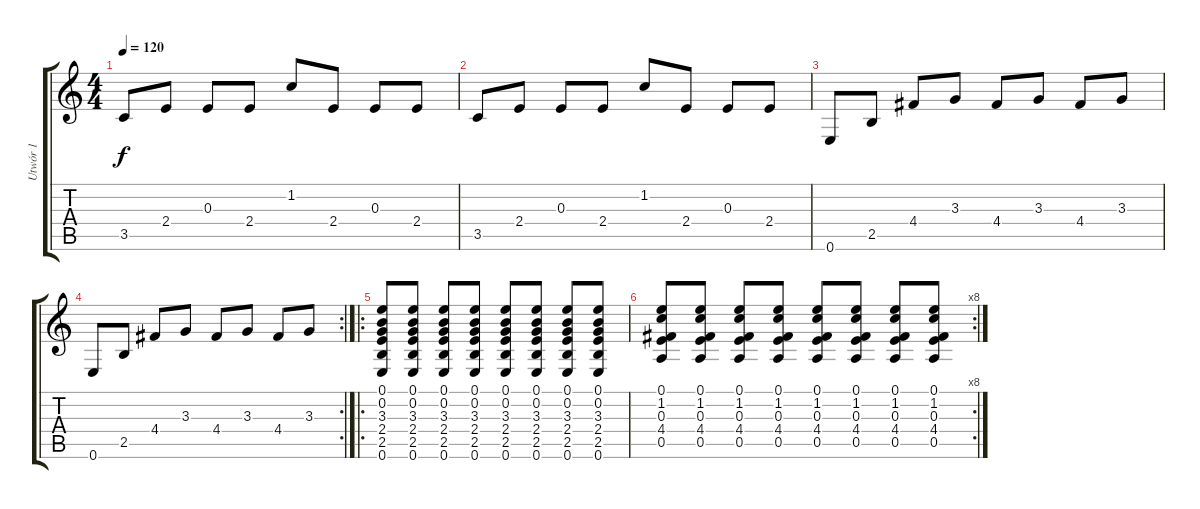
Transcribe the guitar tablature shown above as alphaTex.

\track ("Utwór 1" "Utwór 1") {instrument acousticguitarnylon}
\staff {score tabs}
\tuning (E4 B3 E3 D3 A2 E2) {hide}
\ts (4 4)
\tempo 120
\clef g2
\ks c
3.5.8{dy f} 2.4.8 0.3.8 2.4.8 1.2.8 2.4.8 0.3.8 2.4.8 |
3.5.8 2.4.8 0.3.8 2.4.8 1.2.8 2.4.8 0.3.8 2.4.8 |
0.6.8 2.5.8 4.4.8 3.3.8 4.4.8 3.3.8 4.4.8 3.3.8 |
\rc 2
0.6.8 2.5.8 4.4.8 3.3.8 4.4.8 3.3.8 4.4.8 3.3.8 |
\ro
(0.1 0.2 3.3 2.4 2.5 0.6).8 (0.1 0.2 3.3 2.4 2.5 0.6).8 (0.1 0.2 3.3 2.4 2.5 0.6).8 (0.1 0.2 3.3 2.4 2.5 0.6).8 (0.1 0.2 3.3 2.4 2.5 0.6).8 (0.1 0.2 3.3 2.4 2.5 0.6).8 (0.1 0.2 3.3 2.4 2.5 0.6).8 (0.1 0.2 3.3 2.4 2.5 0.6).8 |
\rc 8
(0.1 1.2 0.3 4.4 0.5).8 (0.1 1.2 0.3 4.4 0.5).8 (0.1 1.2 0.3 4.4 0.5).8 (0.1 1.2 0.3 4.4 0.5).8 (0.1 1.2 0.3 4.4 0.5).8 (0.1 1.2 0.3 4.4 0.5).8 (0.1 1.2 0.3 4.4 0.5).8 (0.1 1.2 0.3 4.4 0.5).8
